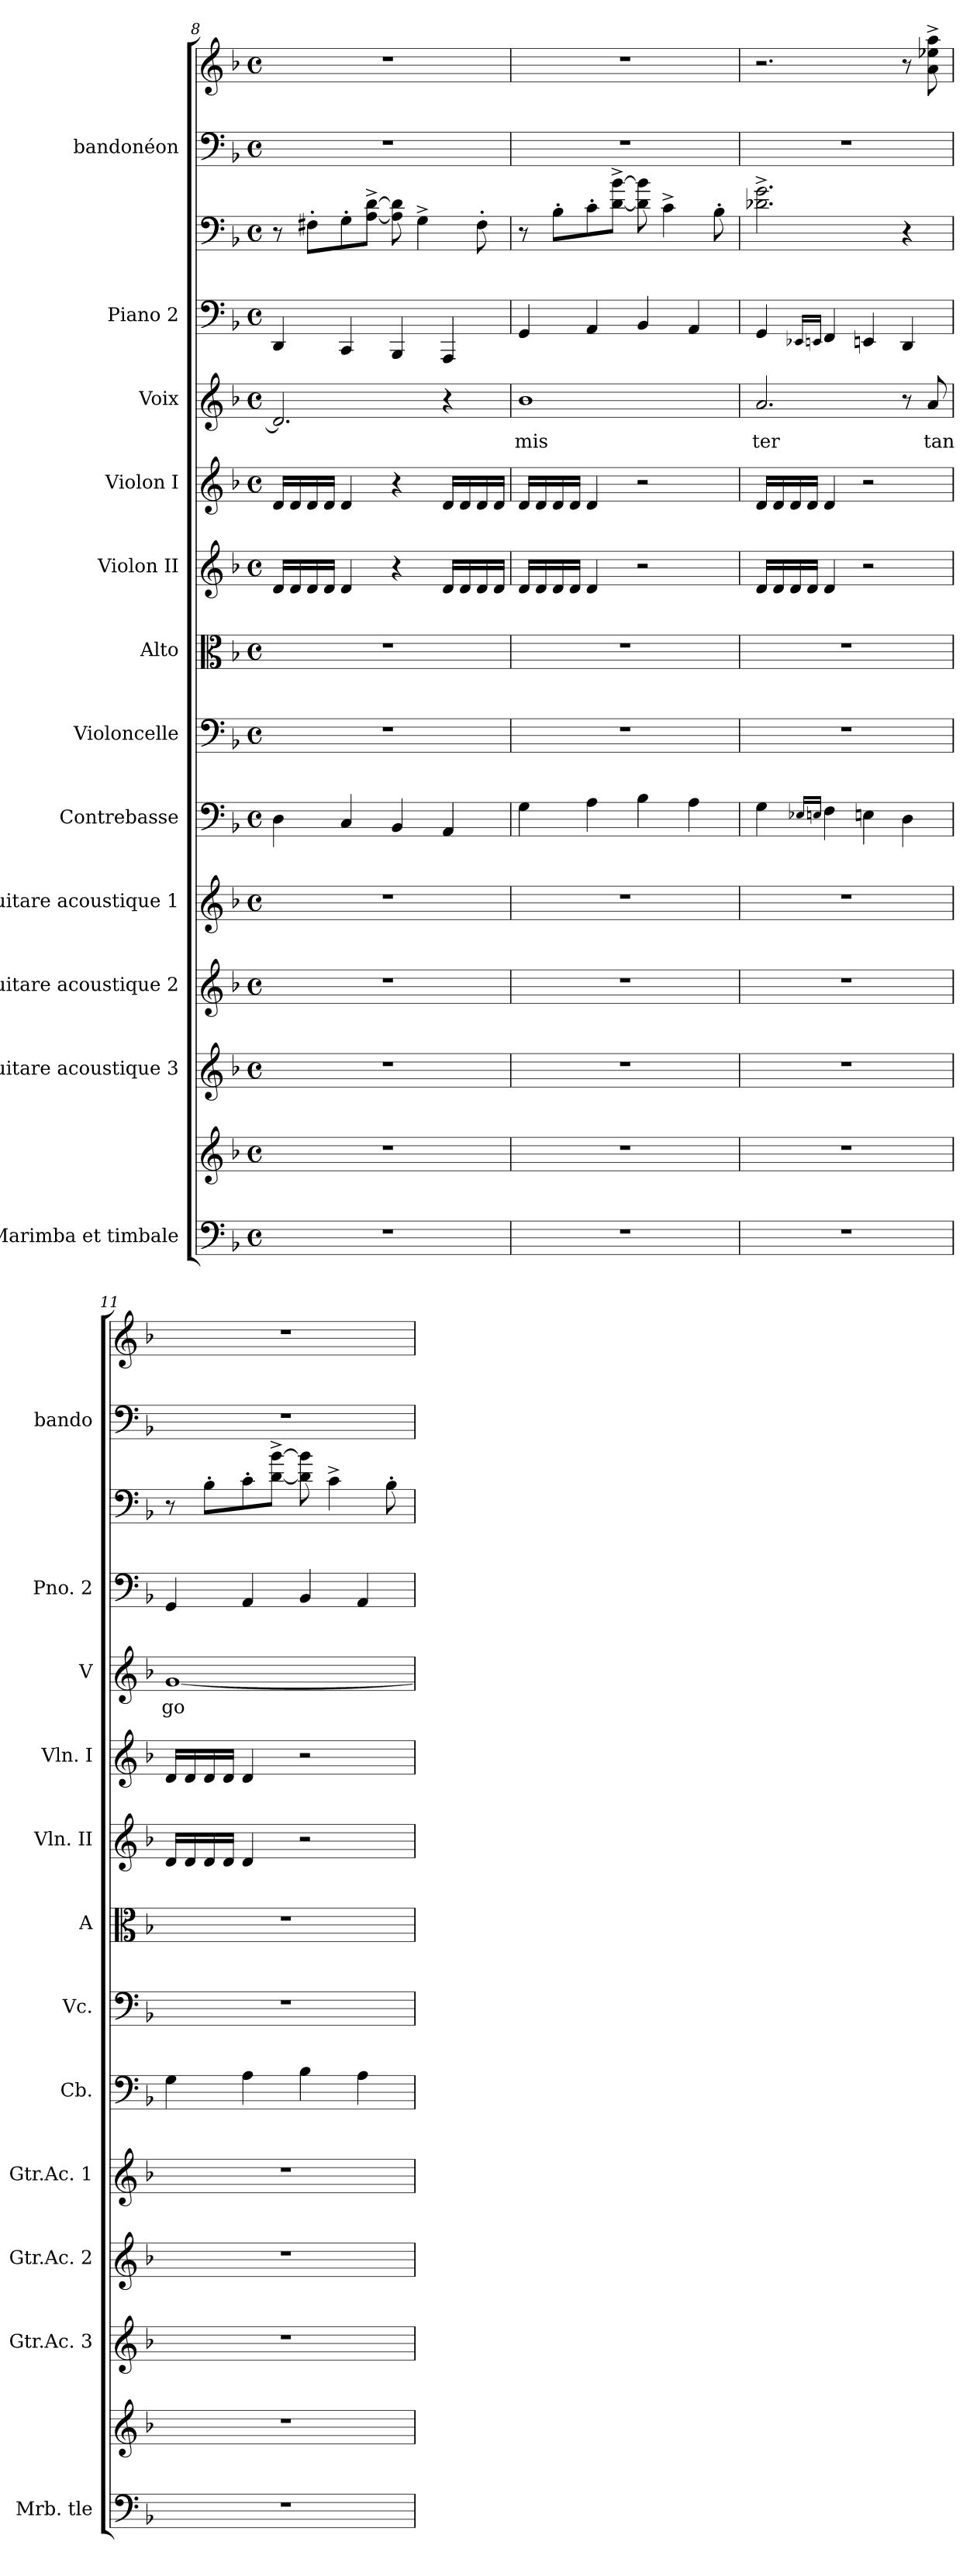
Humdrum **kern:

**kern	**kern	**kern	**kern	**kern	**kern	**kern	**kern	**kern	**kern	**kern	**text	**kern	**kern	**kern	**kern
*part12	*part12	*part11	*part10	*part9	*part8	*part7	*part6	*part5	*part4	*part3	*part3	*part2	*part2	*part1	*part1
*staff15	*staff14	*staff13	*staff12	*staff11	*staff10	*staff9	*staff8	*staff7	*staff6	*staff5	*staff5	*staff4	*staff3	*staff2	*staff1
*I"Marimba et timbale	*	*I"Guitare acoustique 3	*I"Guitare acoustique 2	*I"Guitare acoustique 1	*I"Contrebasse	*I"Violoncelle	*I"Alto	*I"Violon II	*I"Violon I	*I"Voix	*	*I"Piano 2	*	*I"bandonéon	*
*I'Mrb. tle	*	*I'Gtr.Ac. 3	*I'Gtr.Ac. 2	*I'Gtr.Ac. 1	*I'Cb.	*I'Vc.	*I'A	*I'Vln. II	*I'Vln. I	*I'V	*	*I'Pno. 2	*	*I'bando	*
*clefF4	*clefG2	*clefG2	*clefG2	*clefG2	*clefF4	*clefF4	*clefC3	*clefG2	*clefG2	*clefG2	*	*clefF4	*clefF4	*clefF4	*clefG2
*	*	*ITrd7c12	*ITrd7c12	*ITrd7c12	*ITrd7c12	*	*	*	*	*	*	*	*	*	*
*k[b-]	*k[b-]	*k[b-]	*k[b-]	*k[b-]	*k[b-]	*k[b-]	*k[b-]	*k[b-]	*k[b-]	*k[b-]	*	*k[b-]	*k[b-]	*k[b-]	*k[b-]
*d:	*d:	*d:	*d:	*d:	*d:	*d:	*d:	*d:	*d:	*d:	*	*d:	*d:	*d:	*d:
*M4/4	*M4/4	*M4/4	*M4/4	*M4/4	*M4/4	*M4/4	*M4/4	*M4/4	*M4/4	*M4/4	*	*M4/4	*M4/4	*M4/4	*M4/4
*met(c)	*met(c)	*met(c)	*met(c)	*met(c)	*met(c)	*met(c)	*met(c)	*met(c)	*met(c)	*met(c)	*	*met(c)	*met(c)	*met(c)	*met(c)
=8	=8	=8	=8	=8	=8	=8	=8	=8	=8	=8	=8	=8	=8	=8	=8
1r	1r	1r	1r	1r	4DD\	1r	1r	16d/LL	16d/LL	2.d/]	.	4DD/	8r	1r	1r
.	.	.	.	.	.	.	.	16d/	16d/	.	.	.	.	.	.
.	.	.	.	.	.	.	.	16d/	16d/	.	.	.	8F#X'>\L	.	.
.	.	.	.	.	.	.	.	16d/JJ	16d/JJ	.	.	.	.	.	.
.	.	.	.	.	4CC/	.	.	4d/	4d/	.	.	4CC/	8G'>\	.	.
.	.	.	.	.	.	.	.	.	.	.	.	.	[8A\^> [8d\^>J	.	.
.	.	.	.	.	4BBB-/	.	.	4r	4r	.	.	4BBB-/	8A\] 8d\]	.	.
.	.	.	.	.	.	.	.	.	.	.	.	.	4G^>\	.	.
.	.	.	.	.	4AAA/	.	.	16d/LL	16d/LL	4r	.	4AAA/	.	.	.
.	.	.	.	.	.	.	.	16d/	16d/	.	.	.	.	.	.
.	.	.	.	.	.	.	.	16d/	16d/	.	.	.	8F#'>\	.	.
.	.	.	.	.	.	.	.	16d/JJ	16d/JJ	.	.	.	.	.	.
!!LO:PB:g=z
=9	=9	=9	=9	=9	=9	=9	=9	=9	=9	=9	=9	=9	=9	=9	=9
!	!	!	!	!	!	!	!	!	!	!	!LO:LY:b	!	!	!	!
1r	1r	1r	1r	1r	4GG\	1r	1r	16d/LL	16d/LL	1b-	mis	4GG/	8r	1r	1r
.	.	.	.	.	.	.	.	16d/	16d/	.	.	.	.	.	.
.	.	.	.	.	.	.	.	16d/	16d/	.	.	.	8B-'>\L	.	.
.	.	.	.	.	.	.	.	16d/JJ	16d/JJ	.	.	.	.	.	.
.	.	.	.	.	4AA\	.	.	4d/	4d/	.	.	4AA/	8c'>\	.	.
.	.	.	.	.	.	.	.	.	.	.	.	.	[8d\^> [8b-\^>J	.	.
.	.	.	.	.	4BB-\	.	.	2r	2r	.	.	4BB-/	8d\] 8b-\]	.	.
.	.	.	.	.	.	.	.	.	.	.	.	.	4c^>\	.	.
.	.	.	.	.	4AA\	.	.	.	.	.	.	4AA/	.	.	.
.	.	.	.	.	.	.	.	.	.	.	.	.	8B-'>\	.	.
=10	=10	=10	=10	=10	=10	=10	=10	=10	=10	=10	=10	=10	=10	=10	=10
!	!	!	!	!	!	!	!	!	!	!	!LO:LY:b	!	!	!	!
1r	1r	1r	1r	1r	4GG\	1r	1r	16d/LL	16d/LL	2.a/	ter	4GG/	2.d-X\^> 2.g\^>	1r	2.r
.	.	.	.	.	.	.	.	16d/	16d/	.	.	.	.	.	.
.	.	.	.	.	.	.	.	16d/	16d/	.	.	.	.	.	.
.	.	.	.	.	.	.	.	16d/JJ	16d/JJ	.	.	.	.	.	.
.	.	.	.	.	16qEE-X/LL	.	.	.	.	.	.	16qEE-X/LL	.	.	.
.	.	.	.	.	16qEEn/JJ	.	.	.	.	.	.	16qEEn/JJ	.	.	.
.	.	.	.	.	4FF\	.	.	4d/	4d/	.	.	4FF/	.	.	.
.	.	.	.	.	4EE\	.	.	2r	2r	.	.	4EE/	.	.	.
.	.	.	.	.	4DD\	.	.	.	.	8r	.	4DD/	4r	.	8r
!	!	!	!	!	!	!	!	!	!	!	!LO:LY:b	!	!	!	!
.	.	.	.	.	.	.	.	.	.	8a/	tan	.	.	.	8a\^> 8ee-X\^> 8aa\^>
=11	=11	=11	=11	=11	=11	=11	=11	=11	=11	=11	=11	=11	=11	=11	=11
!	!	!	!	!	!	!	!	!	!	!	!LO:LY:b	!	!	!	!
1r	1r	1r	1r	1r	4GG\	1r	1r	16d/LL	16d/LL	[1g	go	4GG/	8r	1r	1r
.	.	.	.	.	.	.	.	16d/	16d/	.	.	.	.	.	.
.	.	.	.	.	.	.	.	16d/	16d/	.	.	.	8B-'>\L	.	.
.	.	.	.	.	.	.	.	16d/JJ	16d/JJ	.	.	.	.	.	.
.	.	.	.	.	4AA\	.	.	4d/	4d/	.	.	4AA/	8c'>\	.	.
.	.	.	.	.	.	.	.	.	.	.	.	.	[8d\^> [8b-\^>J	.	.
.	.	.	.	.	4BB-\	.	.	2r	2r	.	.	4BB-/	8d\] 8b-\]	.	.
.	.	.	.	.	.	.	.	.	.	.	.	.	4c^>\	.	.
.	.	.	.	.	4AA\	.	.	.	.	.	.	4AA/	.	.	.
.	.	.	.	.	.	.	.	.	.	.	.	.	8B-'>\	.	.
=	=	=	=	=	=	=	=	=	=	=	=	=	=	=	=
*-	*-	*-	*-	*-	*-	*-	*-	*-	*-	*-	*-	*-	*-	*-	*-
